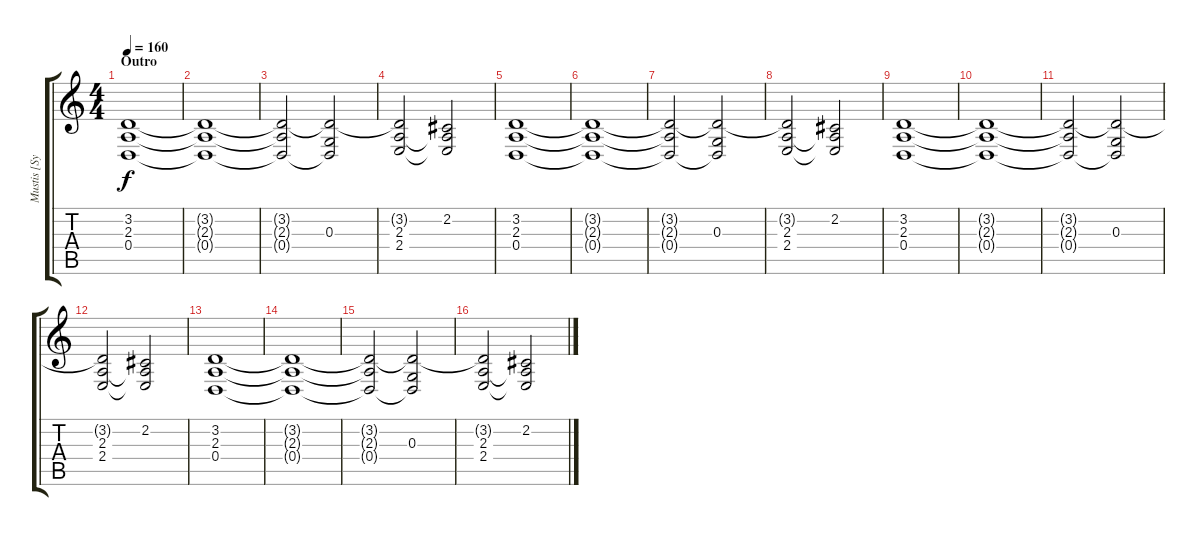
\track ("Mustis [Synthesizers] " "Mustis [Sy") {instrument churchorgan}
\staff {score tabs}
\tuning (E4 B3 G3 D3 A2 E2) {hide}
\ts (4 4)
\section ("" "Outro")
\tempo 160
\clef g2
\ks c
(3.2 2.3 0.4).1{dy f} |
(3.2{t} 2.3{t} 0.4{t}).1 |
(3.2{t} 2.3{t} 0.4{t}).2 (3.2{t} 0.3 0.4{t}).2 |
(3.2{t} 2.3 2.4).2 (2.2 2.3{t} 2.4{t}).2 |
(3.2 2.3 0.4).1 |
(3.2{t} 2.3{t} 0.4{t}).1 |
(3.2{t} 2.3{t} 0.4{t}).2 (3.2{t} 0.3 0.4{t}).2 |
(3.2{t} 2.3 2.4).2 (2.2 2.3{t} 2.4{t}).2 |
(3.2 2.3 0.4).1 |
(3.2{t} 2.3{t} 0.4{t}).1 |
(3.2{t} 2.3{t} 0.4{t}).2 (3.2{t} 0.3 0.4{t}).2 |
(3.2{t} 2.3 2.4).2 (2.2 2.3{t} 2.4{t}).2 |
(3.2 2.3 0.4).1 |
(3.2{t} 2.3{t} 0.4{t}).1 |
(3.2{t} 2.3{t} 0.4{t}).2 (3.2{t} 0.3 0.4{t}).2 |
(3.2{t} 2.3 2.4).2 (2.2 2.3{t} 2.4{t}).2
